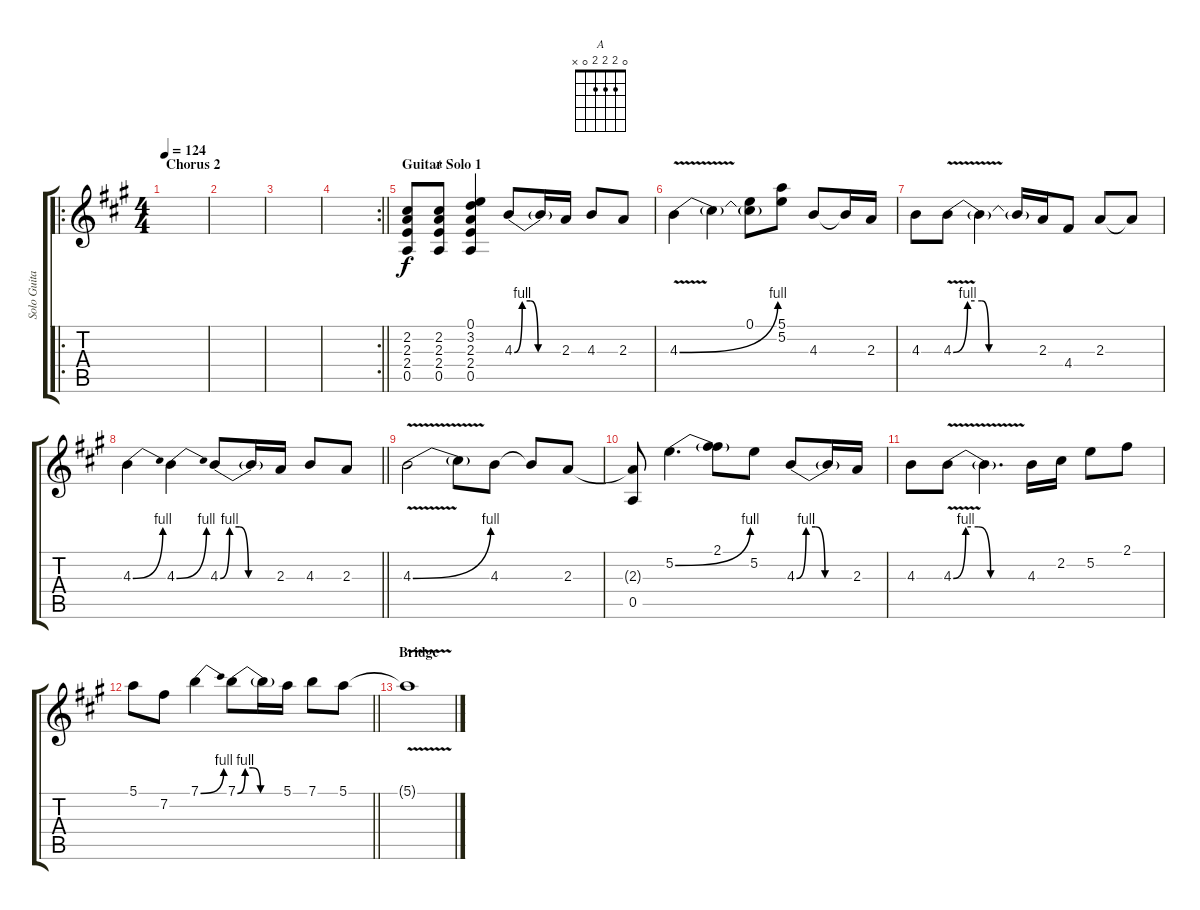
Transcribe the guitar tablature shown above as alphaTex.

\track ("Solo Guitar" "Solo Guita") {instrument overdrivenguitar}
\staff {score tabs}
\tuning (E4 B3 G3 D3 A2 E2) {hide}
\chord ("A" 0 2 2 2 0 x)
\ro
\ts (4 4)
\section ("" "Chorus 2")
\tempo 124
\clef g2
\ks a
|
|
|
\rc 2
\barLineRight lightlight
|
\section ("" "Guitar Solo 1")
(2.2 2.3 2.4 0.5).8 (2.2 2.3 2.4 0.5).8{ch "A"} (0.1 3.2 2.3 2.4 0.5).4 4.3{be (custom 0 0 10 4 20 4 30 0 60 0)}.8 4.3{t}.16 2.3.16 4.3.8 2.3.8 |
4.3{be (bend 0 0 60 4) v}.4 4.3{t}.4 (0.1 4.3{t}).8 (5.1 5.2).8 4.3.8 4.3{t}.16 2.3.16 |
4.3.8 4.3{be (custom 0 0 10 4 20 4 25 0 30 0 60 0) v}.8 4.3{t}.4 4.3{t}.16 2.3.16 4.4.8 2.3.8 2.3{t}.8 |
\barLineRight lightlight
4.3{be (bend 0 0 60 4)}.4 4.3{be (bend 0 0 60 4)}.4 4.3{be (custom 0 0 10 4 20 4 30 0 60 0)}.8 4.3{t}.16 2.3.16 4.3.8 2.3.8 |
4.3{be (bend 0 0 60 4) v}.2 4.3{t}.8 4.3.8 4.3{t}.8 2.3.8 |
(2.3{t} 0.5).8 5.2{be (bend 0 0 60 4)}.4{d} (2.1 5.2{t}).8 5.2.8 4.3{be (custom 0 0 10 4 20 4 30 0 60 0)}.8 4.3{t}.16 2.3.16 |
4.3.8 4.3{be (custom 0 0 10 4 20 4 30 0 60 0) v}.8 4.3{t}.4{d} 4.3.16 2.2.16 5.2.8 2.1.8 |
\barLineRight lightlight
5.1.8 7.2.8 7.1{be (bend 0 0 60 4)}.4 7.1{be (custom 0 0 10 4 20 4 30 0 60 0)}.8 7.1{t}.16 5.1.16 7.1.8 5.1.8 |
\section ("" "Bridge")
5.1{v t}.1
